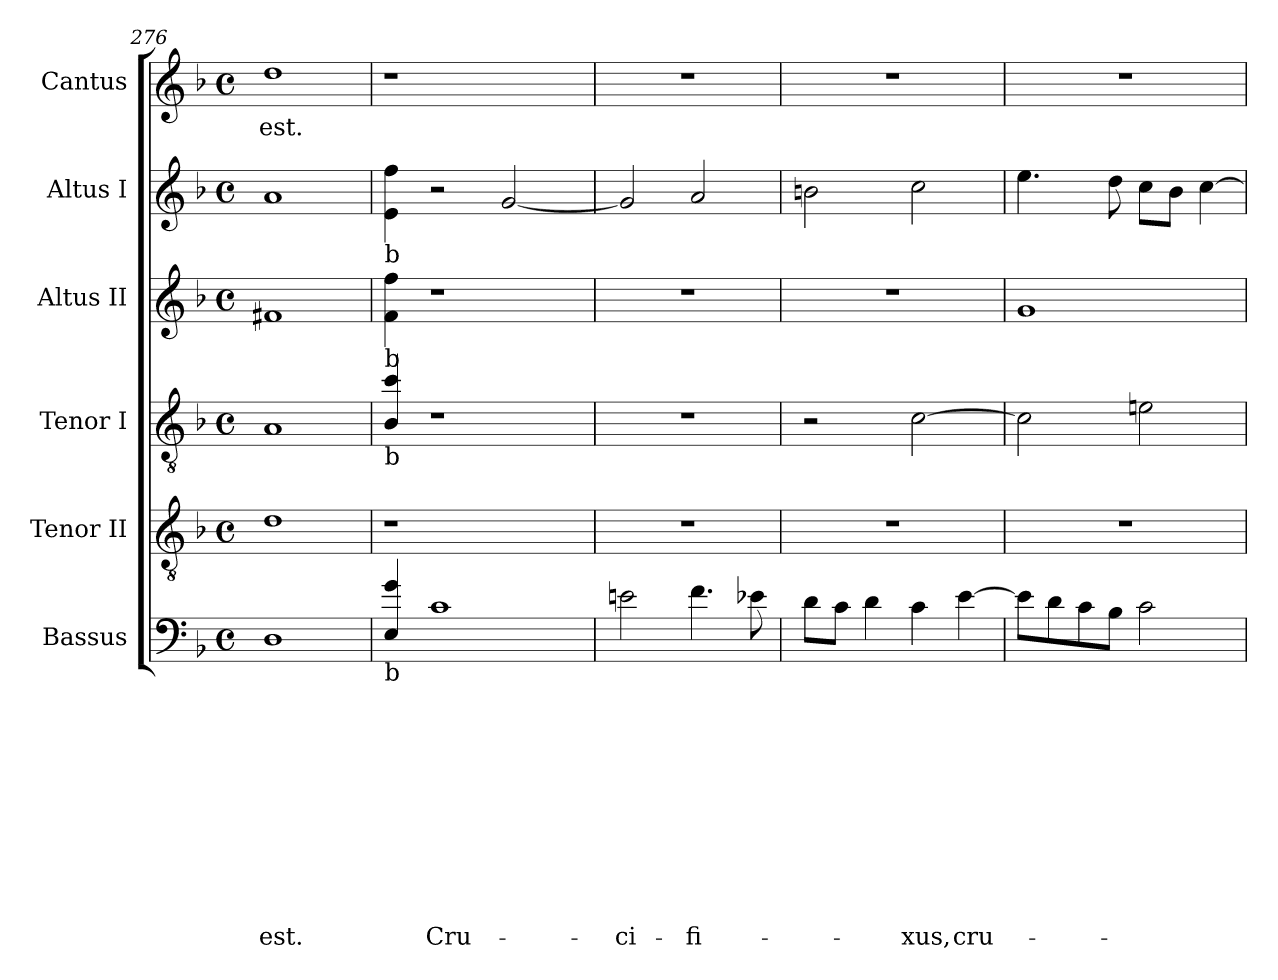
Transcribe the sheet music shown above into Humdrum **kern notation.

**kern	**text	**text	**text	**text	**text	**text	**text	**text	**text	**text	**text	**kern	**kern	**kern	**kern	**kern	**text
*part6	*part6	*part6	*part6	*part6	*part6	*part6	*part6	*part6	*part6	*part6	*part6	*part5	*part4	*part3	*part2	*part1	*part1
*staff6	*staff6	*staff6	*staff6	*staff6	*staff6	*staff6	*staff6	*staff6	*staff6	*staff6	*staff6	*staff5	*staff4	*staff3	*staff2	*staff1	*staff1
*I"Bassus	*	*	*	*	*	*	*	*	*	*	*	*I"Tenor II	*I"Tenor I	*I"Altus II	*I"Altus I	*I"Cantus	*
*I'Bassus	*	*	*	*	*	*	*	*	*	*	*	*I'Tenor II	*I'Tenor I	*I'Altus II	*I'Altus I	*I'Cantus	*
*clefF4	*	*	*	*	*	*	*	*	*	*	*	*clefGv2	*clefGv2	*clefG2	*clefG2	*clefG2	*
*k[b-]	*	*	*	*	*	*	*	*	*	*	*	*k[b-]	*k[b-]	*k[b-]	*k[b-]	*k[b-]	*
*F:	*	*	*	*	*	*	*	*	*	*	*	*F:	*F:	*F:	*F:	*F:	*
*M4/4	*	*	*	*	*	*	*	*	*	*	*	*M4/4	*M4/4	*M4/4	*M4/4	*M4/4	*
*met(c)	*	*	*	*	*	*	*	*	*	*	*	*met(c)	*met(c)	*met(c)	*met(c)	*met(c)	*
=276	=276	=276	=276	=276	=276	=276	=276	=276	=276	=276	=276	=276	=276	=276	=276	=276	=276
!	!	!	!	!	!	!	!	!	!	!	!LO:LY:b	!	!	!	!	!	!LO:LY:b
1D	.	.	.	.	.	.	.	.	.	.	est.	1d	1A	1f#X	1a	1dd	est.
!!LO:LB:g=z
=277	=277	=277	=277	=277	=277	=277	=277	=277	=277	=277	=277	=277	=277	=277	=277	=277	=277
!	!	!	!	!	!	!	!	!	!	!	!	!	!	!	!LO:TX:b:t=b	!	!
!	!	!	!	!	!	!	!	!	!	!	!	!	!	!LO:TX:b:t=b	!	!	!
!	!	!	!	!	!	!	!	!	!	!	!	!	!LO:TX:b:t=b	!	!	!	!
!LO:TX:b:t=b	!	!	!	!	!	!	!	!	!	!	!	!	!	!	!	!	!
4E/ 4g/	.	.	.	.	.	.	.	.	.	.	.	1r	4B-/ 4cc/	4f\ 4ff\	4e\ 4ff\	1r	.
!	!	!	!	!	!	!	!	!	!	!	!LO:LY:b	!	!	!	!	!	!
1c	.	.	.	.	.	.	.	.	.	.	Cru-	.	1r	1r	2r	.	.
.	.	.	.	.	.	.	.	.	.	.	.	.	.	.	[<2g/	.	.
.	.	.	.	.	.	.	.	.	.	.	.	4ryy	.	.	.	4ryy	.
=278	=278	=278	=278	=278	=278	=278	=278	=278	=278	=278	=278	=278	=278	=278	=278	=278	=278
!	!	!	!	!	!	!	!	!	!	!	!LO:LY:b	!	!	!	!	!	!
2en\	.	.	.	.	.	.	.	.	.	.	-ci-	1r	1r	1r	2g/]	1r	.
!	!	!	!	!	!	!	!	!	!	!	!LO:LY:b	!	!	!	!	!	!
4.f\	.	.	.	.	.	.	.	.	.	.	-fi-	.	.	.	2a/	.	.
8e-X\	.	.	.	.	.	.	.	.	.	.	.	.	.	.	.	.	.
=279	=279	=279	=279	=279	=279	=279	=279	=279	=279	=279	=279	=279	=279	=279	=279	=279	=279
8d\L	.	.	.	.	.	.	.	.	.	.	.	1r	2r	1r	2bn\	1r	.
8c\J	.	.	.	.	.	.	.	.	.	.	.	.	.	.	.	.	.
4d\	.	.	.	.	.	.	.	.	.	.	.	.	.	.	.	.	.
!	!	!	!	!	!	!	!	!	!	!	!LO:LY:b	!	!	!	!	!	!
4c\	.	.	.	.	.	.	.	.	.	.	-xus,	.	[<2c\	.	2cc\	.	.
!	!	!	!	!	!	!	!	!	!	!	!LO:LY:b	!	!	!	!	!	!
[>4e\	.	.	.	.	.	.	.	.	.	.	cru-	.	.	.	.	.	.
=280	=280	=280	=280	=280	=280	=280	=280	=280	=280	=280	=280	=280	=280	=280	=280	=280	=280
8e\L]	.	.	.	.	.	.	.	.	.	.	.	1r	2c\]	1g	4.ee\	1r	.
8d\	.	.	.	.	.	.	.	.	.	.	.	.	.	.	.	.	.
8c\	.	.	.	.	.	.	.	.	.	.	.	.	.	.	.	.	.
8B-\J	.	.	.	.	.	.	.	.	.	.	.	.	.	.	8dd\	.	.
2c\	.	.	.	.	.	.	.	.	.	.	.	.	2en\	.	8cc\L	.	.
.	.	.	.	.	.	.	.	.	.	.	.	.	.	.	8b-\J	.	.
.	.	.	.	.	.	.	.	.	.	.	.	.	.	.	[<4cc\	.	.
=	=	=	=	=	=	=	=	=	=	=	=	=	=	=	=	=	=
*-	*-	*-	*-	*-	*-	*-	*-	*-	*-	*-	*-	*-	*-	*-	*-	*-	*-
